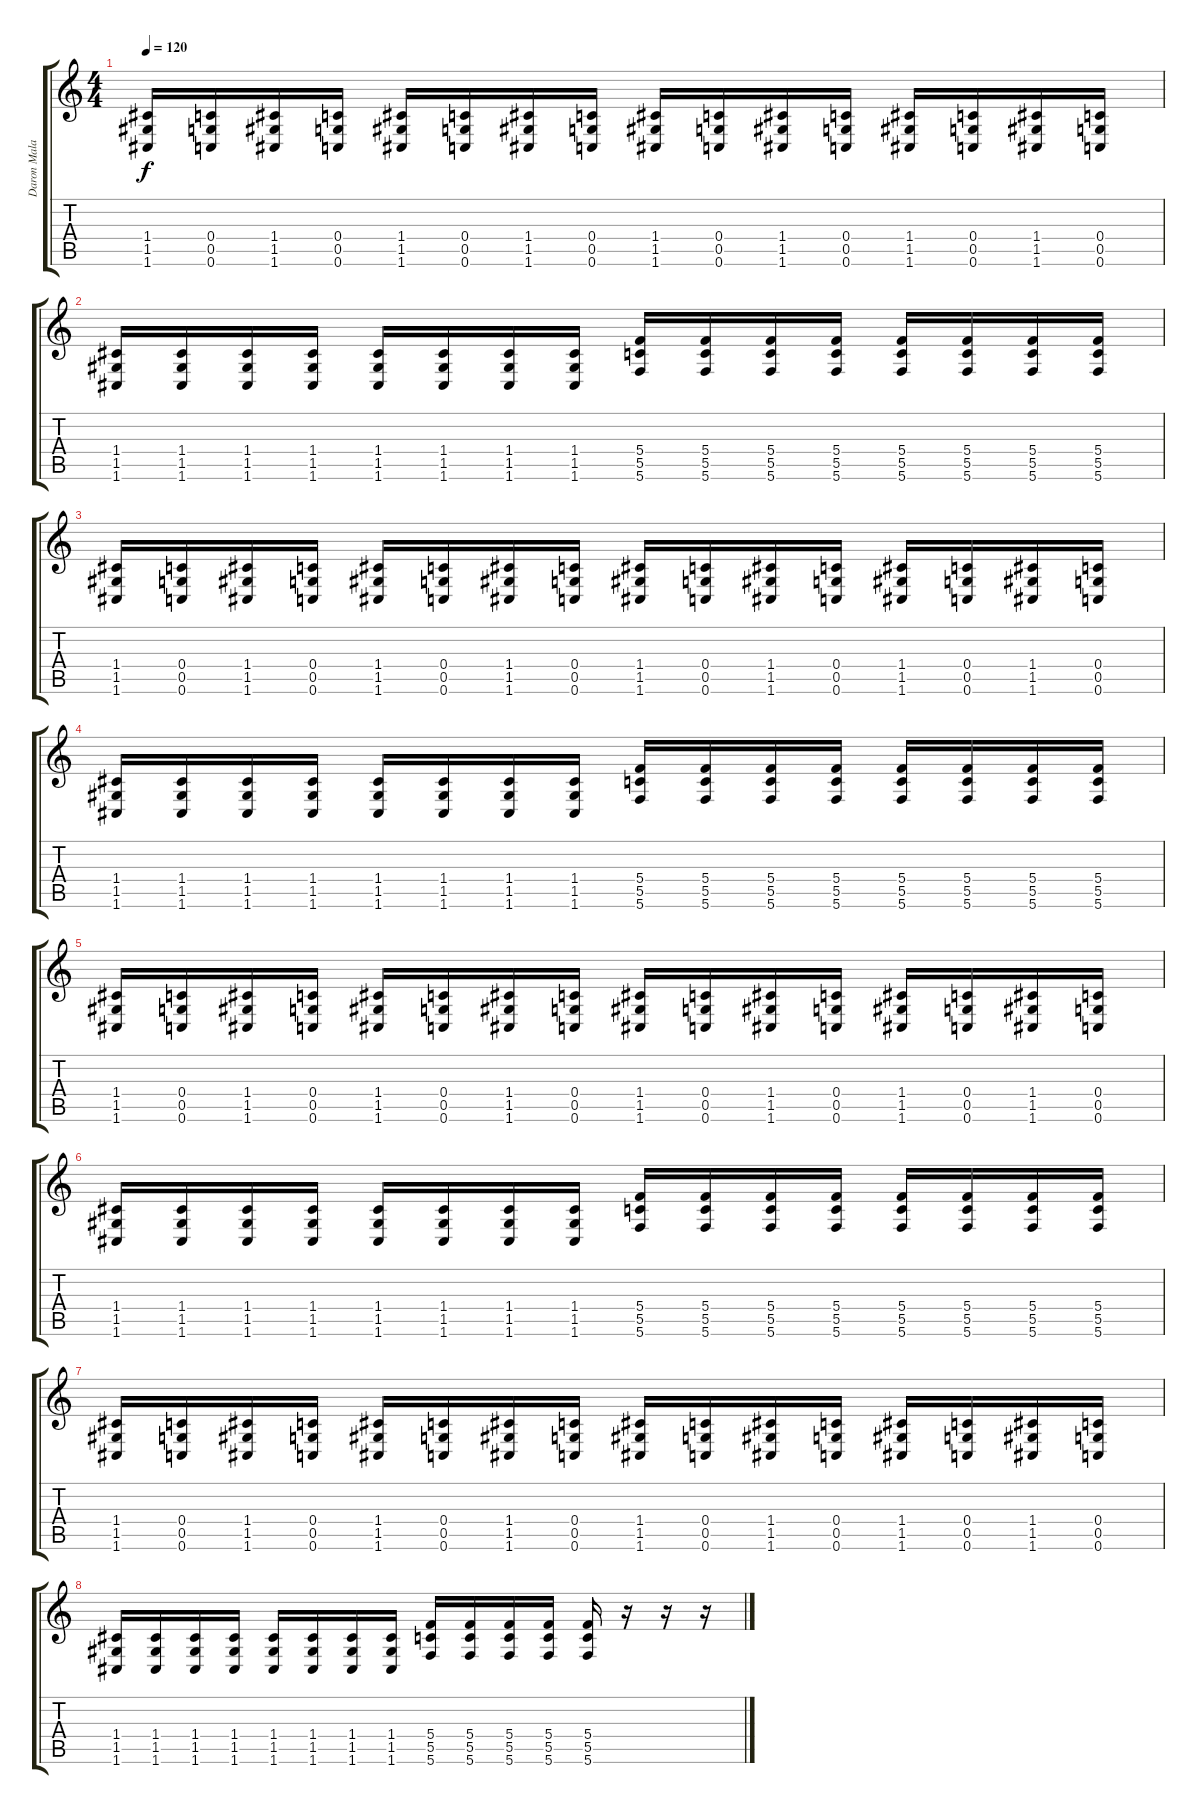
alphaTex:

\track ("Daron Malakian" "Daron Mala") {instrument overdrivenguitar}
\staff {score tabs}
\tuning (D4 A3 F3 C3 G2 C2) {hide}
\ts (4 4)
\tempo 120
\clef g2
\ks c
(1.4 1.5 1.6).16{dy f instrument overdrivenguitar} (0.4 0.5 0.6).16 (1.4 1.5 1.6).16 (0.4 0.5 0.6).16 (1.4 1.5 1.6).16 (0.4 0.5 0.6).16 (1.4 1.5 1.6).16 (0.4 0.5 0.6).16 (1.4 1.5 1.6).16 (0.4 0.5 0.6).16 (1.4 1.5 1.6).16 (0.4 0.5 0.6).16 (1.4 1.5 1.6).16 (0.4 0.5 0.6).16 (1.4 1.5 1.6).16 (0.4 0.5 0.6).16 |
(1.4 1.5 1.6).16 (1.4 1.5 1.6).16 (1.4 1.5 1.6).16 (1.4 1.5 1.6).16 (1.4 1.5 1.6).16 (1.4 1.5 1.6).16 (1.4 1.5 1.6).16 (1.4 1.5 1.6).16 (5.4 5.5 5.6).16 (5.4 5.5 5.6).16 (5.4 5.5 5.6).16 (5.4 5.5 5.6).16 (5.4 5.5 5.6).16 (5.4 5.5 5.6).16 (5.4 5.5 5.6).16 (5.4 5.5 5.6).16 |
(1.4 1.5 1.6).16 (0.4 0.5 0.6).16 (1.4 1.5 1.6).16 (0.4 0.5 0.6).16 (1.4 1.5 1.6).16 (0.4 0.5 0.6).16 (1.4 1.5 1.6).16 (0.4 0.5 0.6).16 (1.4 1.5 1.6).16 (0.4 0.5 0.6).16 (1.4 1.5 1.6).16 (0.4 0.5 0.6).16 (1.4 1.5 1.6).16 (0.4 0.5 0.6).16 (1.4 1.5 1.6).16 (0.4 0.5 0.6).16 |
(1.4 1.5 1.6).16 (1.4 1.5 1.6).16 (1.4 1.5 1.6).16 (1.4 1.5 1.6).16 (1.4 1.5 1.6).16 (1.4 1.5 1.6).16 (1.4 1.5 1.6).16 (1.4 1.5 1.6).16 (5.4 5.5 5.6).16 (5.4 5.5 5.6).16 (5.4 5.5 5.6).16 (5.4 5.5 5.6).16 (5.4 5.5 5.6).16 (5.4 5.5 5.6).16 (5.4 5.5 5.6).16 (5.4 5.5 5.6).16 |
(1.4 1.5 1.6).16 (0.4 0.5 0.6).16 (1.4 1.5 1.6).16 (0.4 0.5 0.6).16 (1.4 1.5 1.6).16 (0.4 0.5 0.6).16 (1.4 1.5 1.6).16 (0.4 0.5 0.6).16 (1.4 1.5 1.6).16 (0.4 0.5 0.6).16 (1.4 1.5 1.6).16 (0.4 0.5 0.6).16 (1.4 1.5 1.6).16 (0.4 0.5 0.6).16 (1.4 1.5 1.6).16 (0.4 0.5 0.6).16 |
(1.4 1.5 1.6).16 (1.4 1.5 1.6).16 (1.4 1.5 1.6).16 (1.4 1.5 1.6).16 (1.4 1.5 1.6).16 (1.4 1.5 1.6).16 (1.4 1.5 1.6).16 (1.4 1.5 1.6).16 (5.4 5.5 5.6).16 (5.4 5.5 5.6).16 (5.4 5.5 5.6).16 (5.4 5.5 5.6).16 (5.4 5.5 5.6).16 (5.4 5.5 5.6).16 (5.4 5.5 5.6).16 (5.4 5.5 5.6).16 |
(1.4 1.5 1.6).16 (0.4 0.5 0.6).16 (1.4 1.5 1.6).16 (0.4 0.5 0.6).16 (1.4 1.5 1.6).16 (0.4 0.5 0.6).16 (1.4 1.5 1.6).16 (0.4 0.5 0.6).16 (1.4 1.5 1.6).16 (0.4 0.5 0.6).16 (1.4 1.5 1.6).16 (0.4 0.5 0.6).16 (1.4 1.5 1.6).16 (0.4 0.5 0.6).16 (1.4 1.5 1.6).16 (0.4 0.5 0.6).16 |
(1.4 1.5 1.6).16 (1.4 1.5 1.6).16 (1.4 1.5 1.6).16 (1.4 1.5 1.6).16 (1.4 1.5 1.6).16 (1.4 1.5 1.6).16 (1.4 1.5 1.6).16 (1.4 1.5 1.6).16 (5.4 5.5 5.6).16 (5.4 5.5 5.6).16 (5.4 5.5 5.6).16 (5.4 5.5 5.6).16 (5.4 5.5 5.6).16 r.16 r.16 r.16
